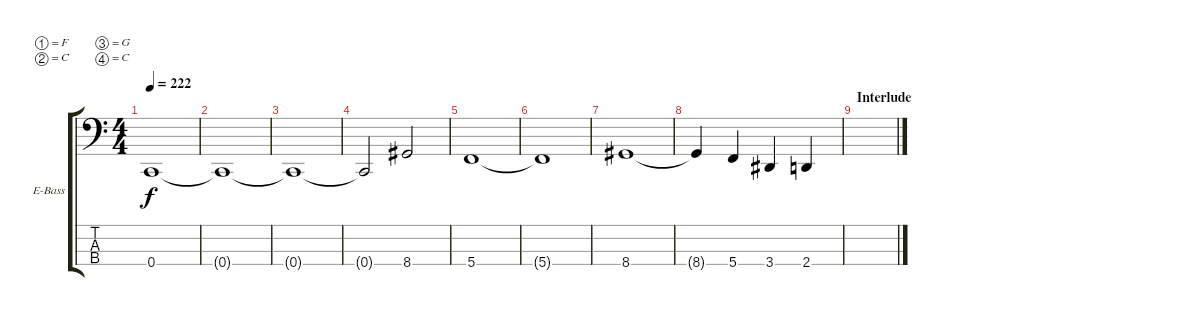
\defaultSystemsLayout 4
\bracketExtendMode groupsimilarinstruments
\firstSystemTrackNameOrientation horizontal
\otherSystemsTrackNameOrientation horizontal
\track ("Electric Bass" "E-Bass") {mute instrument electricbassfinger}
\staff {score tabs}
\tuning (F2 C2 G1 C1)
\ts (4 4)
\tempo 222
\clef f4
\ks c
0.4.1{dy f} |
0.4{t}.1 |
0.4{t}.1 |
0.4{t}.2 8.4.2 |
5.4.1 |
5.4{t}.1 |
8.4.1 |
8.4{t}.4 5.4.4 3.4.4 2.4.4 |
\section ("" "Interlude")
